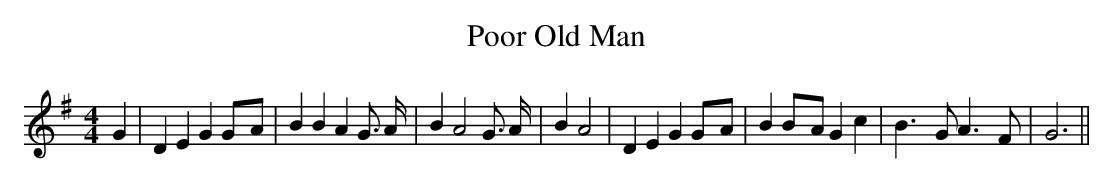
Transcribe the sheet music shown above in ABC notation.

X:1
T:Poor Old Man
M:4/4
L:1/4
K:G
 G| D E GG/2-A/2| B B A G3/4 A/4| B A2 G3/4 A/4| B A2| D E GG/2-A/2|\
 BB/2-A/2 G c| B3/2- G/2 A3/2- F/2| G3||
